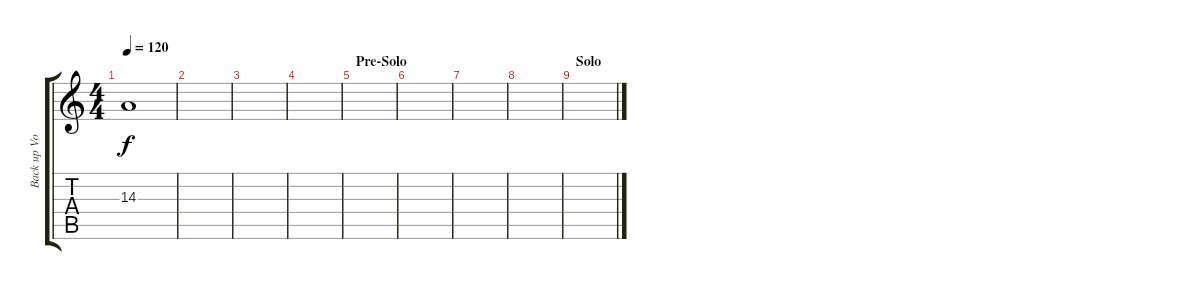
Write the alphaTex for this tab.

\track ("Back up Vocals" "Back up Vo") {instrument oboe}
\staff {score tabs}
\tuning (E4 B3 G3 D3 A2 E2) {hide}
\ts (4 4)
\tempo 120
\clef g2
\ks c
14.3{t}.1{dy f} |
|
|
|
\section ("" "Pre-Solo")
|
|
|
|
\section ("" "Solo")
